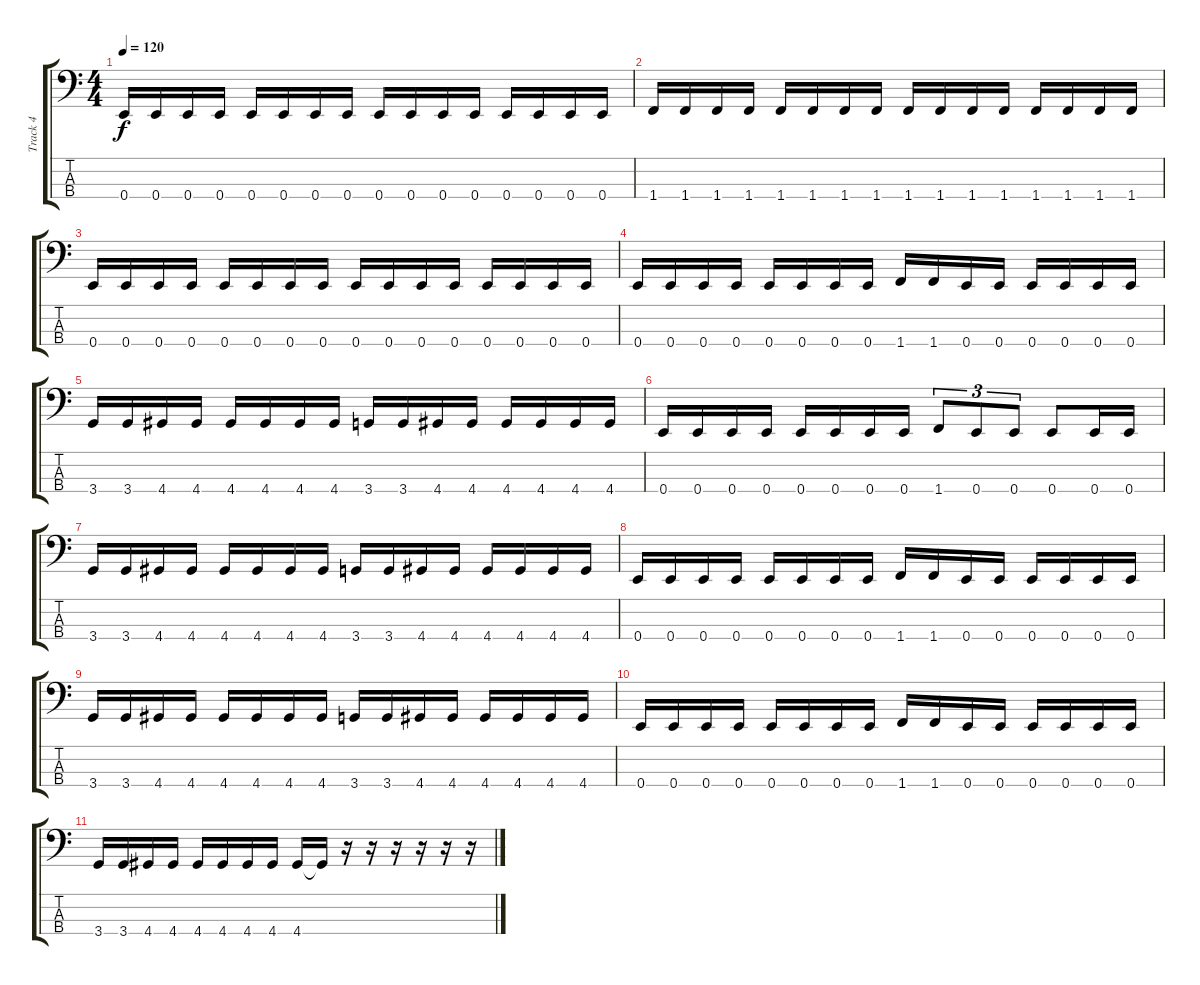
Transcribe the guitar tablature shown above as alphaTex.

\track ("Track 4" "Track 4") {instrument electricbassfinger}
\staff {score tabs}
\tuning (G2 D2 A1 E1) {hide}
\ts (4 4)
\tempo 120
\clef f4
\ks c
0.4.16{dy f} 0.4.16 0.4.16 0.4.16 0.4.16 0.4.16 0.4.16 0.4.16 0.4.16 0.4.16 0.4.16 0.4.16 0.4.16 0.4.16 0.4.16 0.4.16 |
1.4.16 1.4.16 1.4.16 1.4.16 1.4.16 1.4.16 1.4.16 1.4.16 1.4.16 1.4.16 1.4.16 1.4.16 1.4.16 1.4.16 1.4.16 1.4.16 |
0.4.16 0.4.16 0.4.16 0.4.16 0.4.16 0.4.16 0.4.16 0.4.16 0.4.16 0.4.16 0.4.16 0.4.16 0.4.16 0.4.16 0.4.16 0.4.16 |
0.4.16 0.4.16 0.4.16 0.4.16 0.4.16 0.4.16 0.4.16 0.4.16 1.4.16 1.4.16 0.4.16 0.4.16 0.4.16 0.4.16 0.4.16 0.4.16 |
3.4.16 3.4.16 4.4.16 4.4.16 4.4.16 4.4.16 4.4.16 4.4.16 3.4.16 3.4.16 4.4.16 4.4.16 4.4.16 4.4.16 4.4.16 4.4.16 |
0.4.16 0.4.16 0.4.16 0.4.16 0.4.16 0.4.16 0.4.16 0.4.16 1.4.8{tu (3 2)} 0.4.8{tu (3 2)} 0.4.8{tu (3 2)} 0.4.8 0.4.16 0.4.16 |
3.4.16 3.4.16 4.4.16 4.4.16 4.4.16 4.4.16 4.4.16 4.4.16 3.4.16 3.4.16 4.4.16 4.4.16 4.4.16 4.4.16 4.4.16 4.4.16 |
0.4.16 0.4.16 0.4.16 0.4.16 0.4.16 0.4.16 0.4.16 0.4.16 1.4.16 1.4.16 0.4.16 0.4.16 0.4.16 0.4.16 0.4.16 0.4.16 |
3.4.16 3.4.16 4.4.16 4.4.16 4.4.16 4.4.16 4.4.16 4.4.16 3.4.16 3.4.16 4.4.16 4.4.16 4.4.16 4.4.16 4.4.16 4.4.16 |
0.4.16 0.4.16 0.4.16 0.4.16 0.4.16 0.4.16 0.4.16 0.4.16 1.4.16 1.4.16 0.4.16 0.4.16 0.4.16 0.4.16 0.4.16 0.4.16 |
3.4.16 3.4.16 4.4.16 4.4.16 4.4.16 4.4.16 4.4.16 4.4.16 4.4.16 4.4{t}.16 r.16 r.16 r.16 r.16 r.16 r.16
